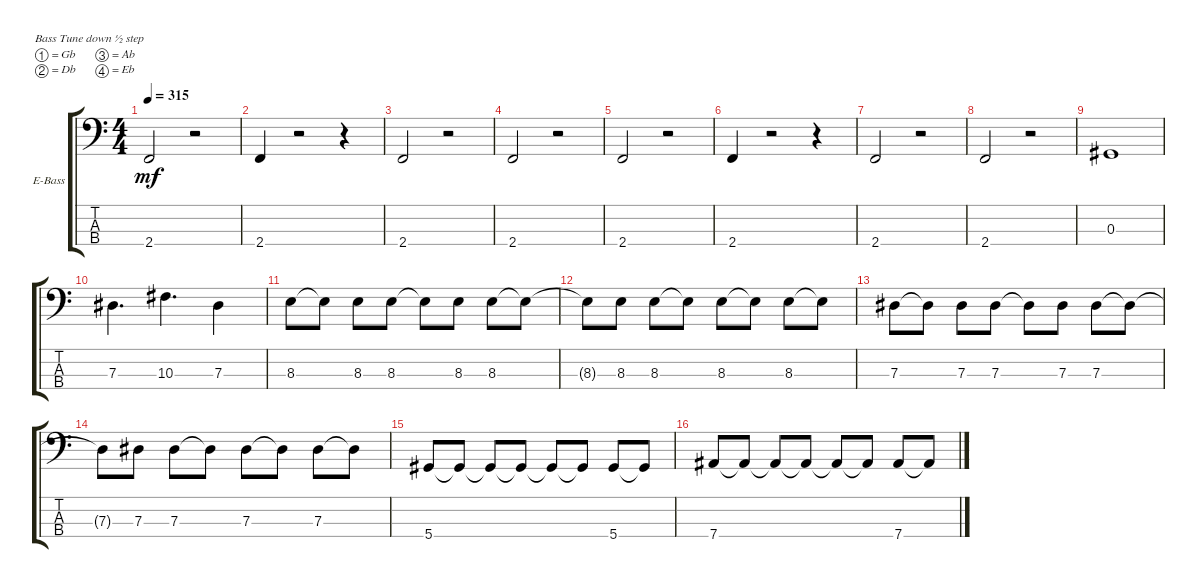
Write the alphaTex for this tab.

\bracketExtendMode groupsimilarinstruments
\firstSystemTrackNameOrientation horizontal
\otherSystemsTrackNameOrientation horizontal
\track ("Electric Bass" "E-Bass") {instrument electricbassfinger}
\staff {score tabs}
\tuning (Gb2 Db2 Ab1 Eb1)
\ts (4 4)
\tempo 315
\clef f4
\ks c
2.4.2{dy mf} r.2 |
2.4.4 r.2 r.4 |
2.4.2 r.2 |
2.4.2 r.2 |
2.4.2 r.2 |
2.4.4 r.2 r.4 |
2.4.2 r.2 |
2.4.2 r.2 |
0.3.1 |
7.3.4{d} 10.3.4{d} 7.3.4 |
8.3.8 8.3{t}.8 8.3.8 8.3.8 8.3{t}.8 8.3.8 8.3.8 8.3{t}.8 |
8.3{t}.8 8.3.8 8.3.8 8.3{t}.8 8.3.8 8.3{t}.8 8.3.8 8.3{t}.8 |
7.3.8 7.3{t}.8 7.3.8 7.3.8 7.3{t}.8 7.3.8 7.3.8 7.3{t}.8 |
7.3{t}.8 7.3.8 7.3.8 7.3{t}.8 7.3.8 7.3{t}.8 7.3.8 7.3{t}.8 |
5.4.8 5.4{t}.8 5.4{t}.8 5.4{t}.8 5.4{t}.8 5.4{t}.8 5.4.8 5.4{t}.8 |
7.4.8 7.4{t}.8 7.4{t}.8 7.4{t}.8 7.4{t}.8 7.4{t}.8 7.4.8 7.4{t}.8
